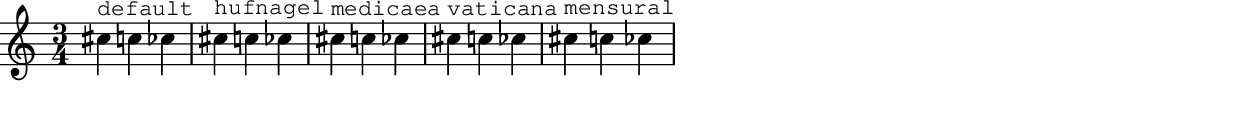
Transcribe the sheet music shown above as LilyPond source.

%% Generated by lilypond-book.py
%% Options: [exampleindent=10.16\mm,indent=0\mm,line-width=160\mm]
\include "lilypond-book-preamble.ly"


% ****************************************************************
% Start cut-&-pastable-section
% ****************************************************************



\paper {
  indent = 0\mm
  line-width = 160\mm
  % offset the left padding, also add 1mm as lilypond creates cropped
  % images with a little space on the right
  line-width = #(- line-width (* mm  3.000000) (* mm 1))
}

\layout {
  
}





% ****************************************************************
% ly snippet:
% ****************************************************************
\sourcefilename "/home/gub/NewGub/gub/target/linux-x86/src/lilypond-git.sv.gnu.org--lilypond.git-release-unstable/input/regression/accidental-ancient.ly"
\sourcefileline 0

\header {
texidoc = "@cindex Ancient Accidentals
Accidentals are available in different ancient styles, which all
are collected here.
"
}

\version "2.17.6"

\relative c'' {
      \time 3/4
      % FIXME: standard vs default, alteration-FOO vs FOO-alteration
      \override Staff.Accidental.glyph-name-alist = #standard-alteration-glyph-name-alist
      cis^\markup { \typewriter default } c ces  

      \override Staff.Accidental.glyph-name-alist = #alteration-hufnagel-glyph-name-alist
      cis^\markup { \typewriter hufnagel } c ces  

      \override Staff.Accidental.glyph-name-alist = #alteration-medicaea-glyph-name-alist
      cis^\markup { \typewriter medicaea } c ces  

      \override Staff.Accidental.glyph-name-alist = #alteration-vaticana-glyph-name-alist
      cis^\markup { \typewriter vaticana } c ces  

      \override Staff.Accidental.glyph-name-alist = #alteration-mensural-glyph-name-alist
      cis^\markup { \typewriter mensural } c ces  
}



% ****************************************************************
% end ly snippet
% ****************************************************************
